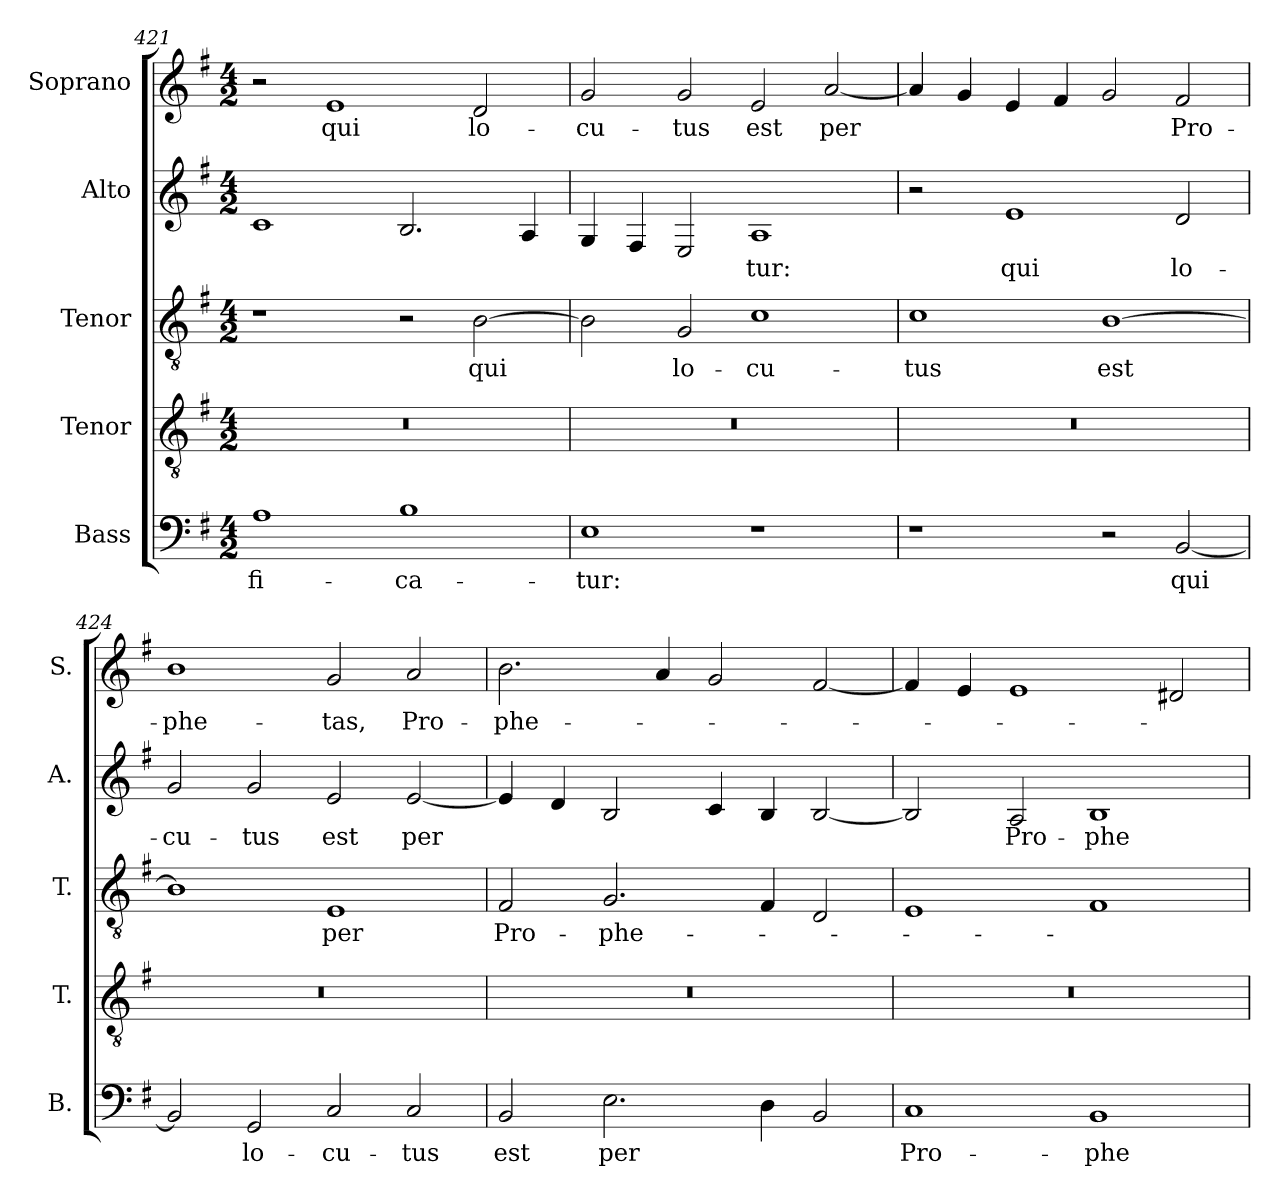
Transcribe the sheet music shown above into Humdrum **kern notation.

**kern	**text	**kern	**kern	**text	**kern	**text	**kern	**text
*part5	*part5	*part4	*part3	*part3	*part2	*part2	*part1	*part1
*staff5	*staff5	*staff4	*staff3	*staff3	*staff2	*staff2	*staff1	*staff1
*I"Bass	*	*I"Tenor	*I"Tenor	*	*I"Alto	*	*I"Soprano	*
*I'B.	*	*I'T.	*I'T.	*	*I'A.	*	*I'S.	*
*clefF4	*	*clefGv2	*clefGv2	*	*clefG2	*	*clefG2	*
*	*	*ITrd7c12	*ITrd7c12	*	*	*	*	*
*k[f#]	*	*k[f#]	*k[f#]	*	*k[f#]	*	*k[f#]	*
*G:	*	*G:	*G:	*	*G:	*	*G:	*
*M4/2	*	*M4/2	*M4/2	*	*M4/2	*	*M4/2	*
=421	=421	=421	=421	=421	=421	=421	=421	=421
!	!LO:LY:b:color=#000000	!LO:N:vis=1	!	!	!	!	!	!
1Ai	-fi-	0r	1r	.	1ci	.	2r	.
!	!	!	!	!	!	!	!	!LO:LY:b:color=#000000
.	.	.	.	.	.	.	1ei	qui
!	!LO:LY:b:color=#000000	!	!	!	!	!	!	!
1Bi	-ca-	.	2r	.	2.Bi/	.	.	.
!	!	!	!	!LO:LY:b:color=#000000	!	!	!	!
!	!	!	!	!	!	!	!	!LO:LY:b:color=#000000
.	.	.	[2BBi\	qui	.	.	2di/	lo-
.	.	.	.	.	4Ai/	.	.	.
!!LO:PB:g=z
=422	=422	=422	=422	=422	=422	=422	=422	=422
!	!LO:LY:b:color=#000000	!LO:N:vis=1	!	!	!	!	!	!
!	!	!	!	!	!	!	!	!LO:LY:b:color=#000000
1Ei	-tur:	0r	2BBi\]	.	4Gi/	.	2gi/	-cu-
.	.	.	.	.	4F#i/	.	.	.
!	!	!	!	!LO:LY:b:color=#000000	!	!	!	!
!	!	!	!	!	!	!	!	!LO:LY:b:color=#000000
.	.	.	2GGi/	lo-	2Ei/	.	2gi/	-tus
!	!	!	!	!LO:LY:b:color=#000000	!	!	!	!
!	!	!	!	!	!	!LO:LY:b:color=#000000	!	!
!	!	!	!	!	!	!	!	!LO:LY:b:color=#000000
1r	.	.	1Ci	-cu-	1Ai	-tur:	2ei/	est
!	!	!	!	!	!	!	!	!LO:LY:b:color=#000000
.	.	.	.	.	.	.	[2ai/	per
=423	=423	=423	=423	=423	=423	=423	=423	=423
!	!	!LO:N:vis=1	!	!	!	!	!	!
!	!	!	!	!LO:LY:b:color=#000000	!	!	!	!
1r	.	0r	1Ci	-tus	2r	.	4ai/]	.
.	.	.	.	.	.	.	4gi/	.
!	!	!	!	!	!	!LO:LY:b:color=#000000	!	!
.	.	.	.	.	1ei	qui	4ei/	.
.	.	.	.	.	.	.	4f#i/	.
!	!	!	!	!LO:LY:b:color=#000000	!	!	!	!
2r	.	.	[1BBi	est	.	.	2gi/	.
!	!LO:LY:b:color=#000000	!	!	!	!	!	!	!
!	!	!	!	!	!	!LO:LY:b:color=#000000	!	!
!	!	!	!	!	!	!	!	!LO:LY:b:color=#000000
[2BBi/	qui	.	.	.	2di/	lo-	2f#i/	Pro-
=424	=424	=424	=424	=424	=424	=424	=424	=424
!	!	!LO:N:vis=1	!	!	!	!	!	!
!	!	!	!	!	!	!LO:LY:b:color=#000000	!	!
!	!	!	!	!	!	!	!	!LO:LY:b:color=#000000
2BBi/]	.	0r	1BBi]	.	2gi/	-cu-	1bi	-phe-
!	!LO:LY:b:color=#000000	!	!	!	!	!	!	!
!	!	!	!	!	!	!LO:LY:b:color=#000000	!	!
2GGi/	lo-	.	.	.	2gi/	-tus	.	.
!	!LO:LY:b:color=#000000	!	!	!	!	!	!	!
!	!	!	!	!LO:LY:b:color=#000000	!	!	!	!
!	!	!	!	!	!	!LO:LY:b:color=#000000	!	!
!	!	!	!	!	!	!	!	!LO:LY:b:color=#000000
2Ci/	-cu-	.	1EEi	per	2ei/	est	2gi/	-tas,
!	!LO:LY:b:color=#000000	!	!	!	!	!	!	!
!	!	!	!	!	!	!LO:LY:b:color=#000000	!	!
!	!	!	!	!	!	!	!	!LO:LY:b:color=#000000
2Ci/	-tus	.	.	.	[2ei/	per	2ai/	Pro-
=425	=425	=425	=425	=425	=425	=425	=425	=425
!	!LO:LY:b:color=#000000	!LO:N:vis=1	!	!	!	!	!	!
!	!	!	!	!LO:LY:b:color=#000000	!	!	!	!
!	!	!	!	!	!	!	!	!LO:LY:b:color=#000000
2BBi/	est	0r	2FF#i/	Pro-	4ei/]	.	2.bi\	-phe-
.	.	.	.	.	4di/	.	.	.
!	!LO:LY:b:color=#000000	!	!	!	!	!	!	!
!	!	!	!	!LO:LY:b:color=#000000	!	!	!	!
2.Ei\	per	.	2.GGi/	-phe-	2Bi/	.	.	.
.	.	.	.	.	.	.	4ai/	.
.	.	.	.	.	4ci/	.	2gi/	.
4Di\	.	.	4FF#i/	.	4Bi/	.	.	.
2BBi/	.	.	2DDi/	.	[2Bi/	.	[2f#i/	.
=426	=426	=426	=426	=426	=426	=426	=426	=426
!	!LO:LY:b:color=#000000	!LO:N:vis=1	!	!	!	!	!	!
1Ci	Pro-	0r	1EEi	.	2Bi/]	.	4f#i/]	.
.	.	.	.	.	.	.	4ei/	.
!	!	!	!	!	!	!LO:LY:b:color=#000000	!	!
.	.	.	.	.	2Ai/	Pro-	1ei	.
!	!LO:LY:b:color=#000000	!	!	!	!	!	!	!
!	!	!	!	!	!	!LO:LY:b:color=#000000	!	!
1BBi	-phe-	.	1FF#i	.	1Bi	-phe-	.	.
.	.	.	.	.	.	.	2d#Xi/	.
=	=	=	=	=	=	=	=	=
*-	*-	*-	*-	*-	*-	*-	*-	*-
